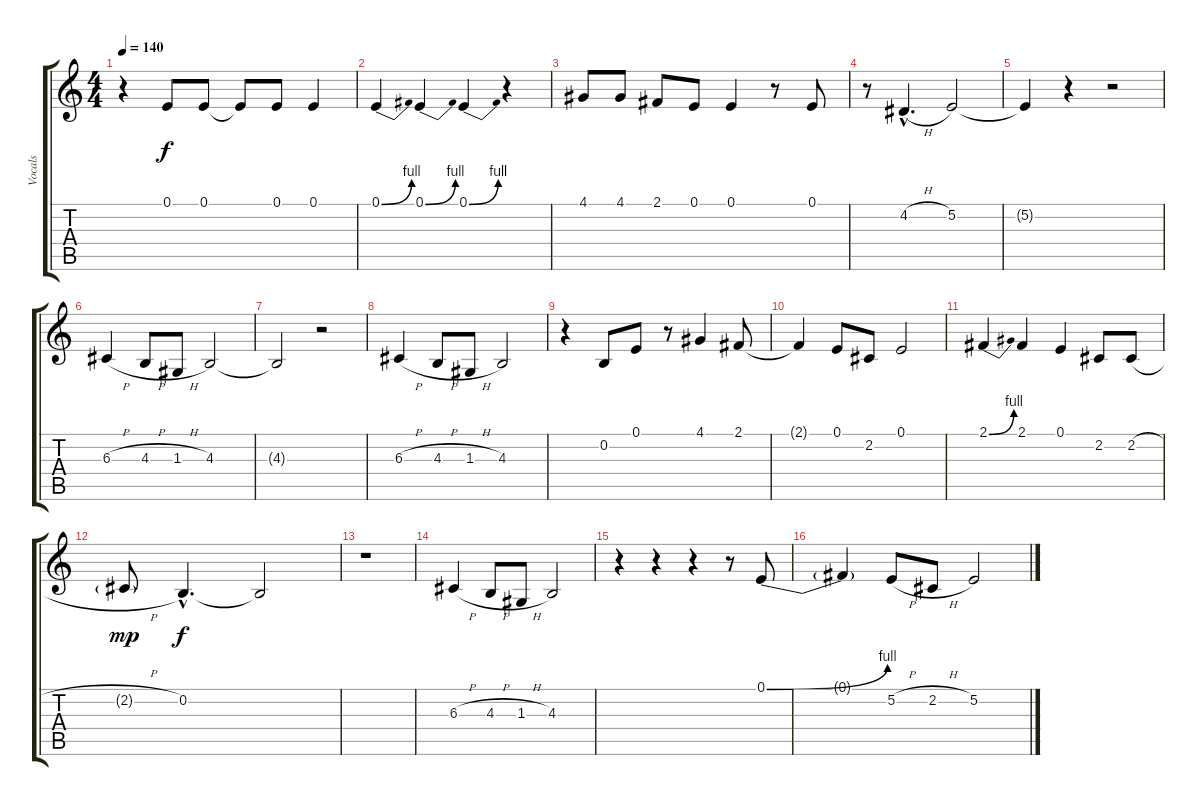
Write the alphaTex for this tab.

\track ("Vocals" "Vocals") {instrument trumpet}
\staff {score tabs}
\tuning (E4 B3 G3 D3 A2 E2) {hide}
\ts (4 4)
\tempo 140
\clef g2
\ks c
r.4{dy f} 0.1.8 0.1.8 0.1{t}.8 0.1.8 0.1.4 |
0.1{be (bend 0 0 60 4)}.4 0.1{be (bend 0 0 60 4)}.4 0.1{be (bend 0 0 60 4)}.4 r.4 |
4.1.8 4.1.8 2.1.8 0.1.8 0.1.4 r.8 0.1.8 |
r.8 4.2{h hac}.4{d} 5.2.2 |
5.2{t}.4 r.4 r.2 |
6.3{h}.4 4.3{h}.8 1.3{h}.8 4.3.2 |
4.3{t}.2 r.2 |
6.3{h}.4 4.3{h}.8 1.3{h}.8 4.3.2 |
r.4 0.2.8 0.1.8 r.8 4.1.4 2.1.8 |
2.1{t}.4 0.1.8 2.2.8 0.1.2 |
2.1{be (bend 0 0 60 4)}.4 2.1.4 0.1.4 2.2.8 2.2{h}.8 |
2.2{h g}.8{dy mp} 0.2{hac}.4{d dy f} 0.2{t}.2 |
r.1 |
6.3{h}.4 4.3{h}.8 1.3{h}.8 4.3.2 |
r.4 r.4 r.4 r.8 0.1{be (bend 0 0 60 4)}.8 |
0.1{t}.4 5.2{h}.8 2.2{h}.8 5.2.2
